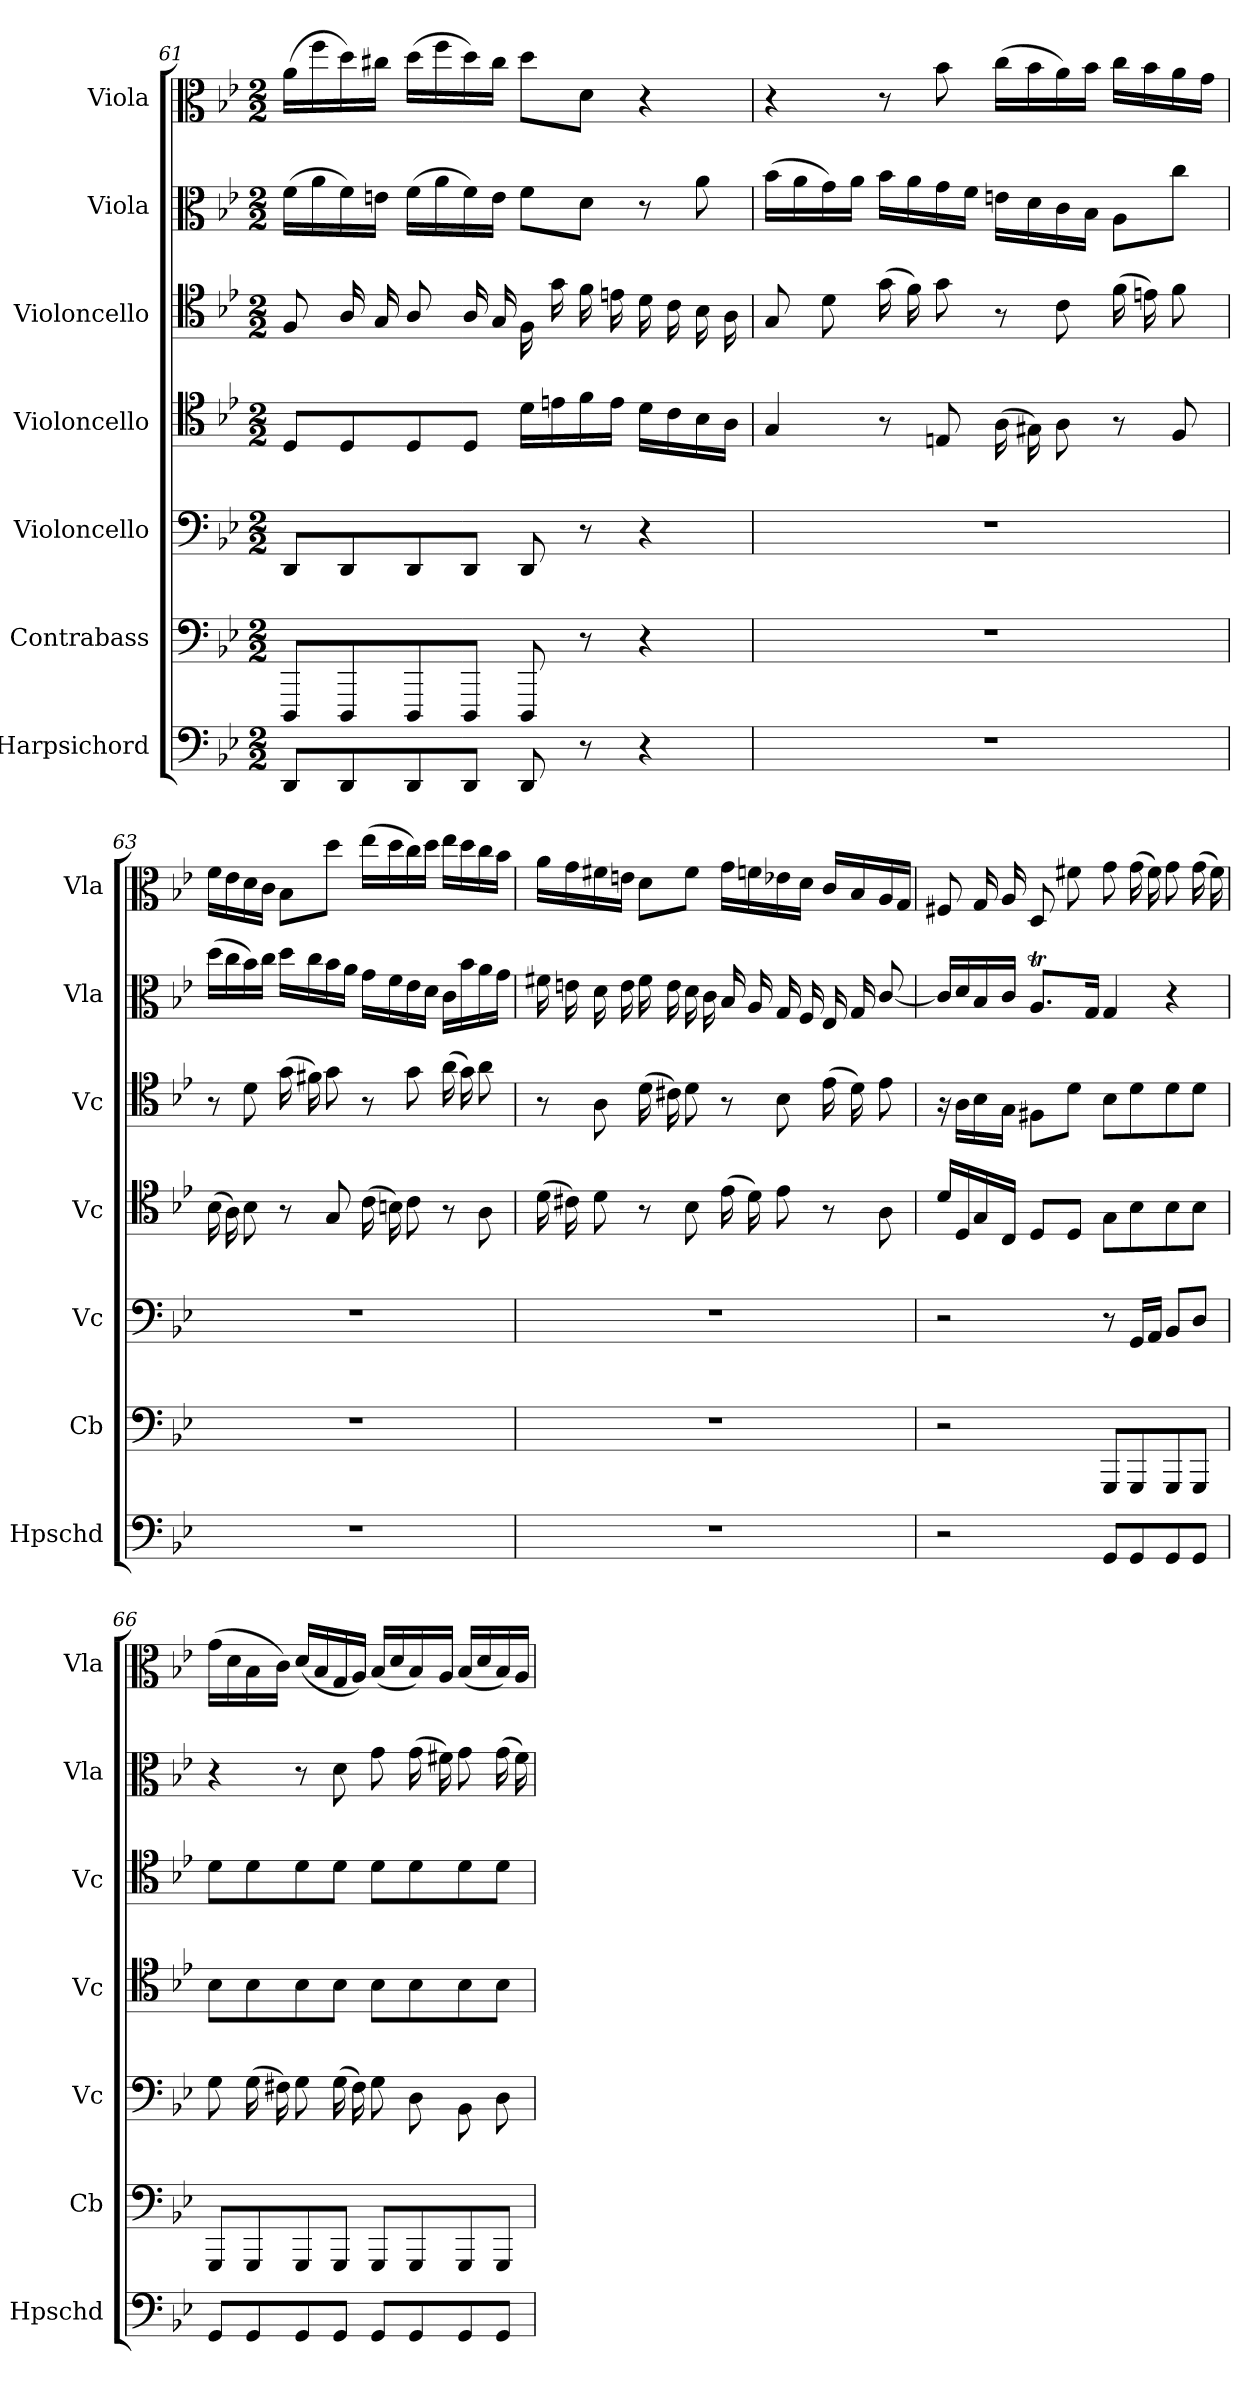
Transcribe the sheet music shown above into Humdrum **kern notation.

**kern	**kern	**kern	**kern	**kern	**kern	**kern
*part7	*part6	*part5	*part4	*part3	*part2	*part1
*staff7	*staff6	*staff5	*staff4	*staff3	*staff2	*staff1
*I"Harpsichord	*I"Contrabass	*I"Violoncello	*I"Violoncello	*I"Violoncello	*I"Viola	*I"Viola
*I'Hpschd	*I'Cb	*I'Vc	*I'Vc	*I'Vc	*I'Vla	*I'Vla
*clefF4	*clefF4	*clefF4	*clefC4	*clefC4	*clefC3	*clefC3
*	*ITrd7c12	*	*	*	*	*
*k[b-e-]	*k[b-e-]	*k[b-e-]	*k[b-e-]	*k[b-e-]	*k[b-e-]	*k[b-e-]
*B-:	*B-:	*B-:	*B-:	*B-:	*B-:	*B-:
*M2/2	*M2/2	*M2/2	*M2/2	*M2/2	*M2/2	*M2/2
=61	=61	=61	=61	=61	=61	=61
8DD/L	8DDDD/L	8DD/L	8D/L	8F/	(16f\LL	(16a\LL
.	.	.	.	.	16a\	16ff\
8DD/	8DDDD/	8DD/	8D/	16A/	16f\)	16dd\)
.	.	.	.	16G/	16en\JJ	16cc#X\JJ
8DD/	8DDDD/	8DD/	8D/	8A/	(16f\LL	(16dd\LL
.	.	.	.	.	16a\	16ff\
8DD/J	8DDDD/J	8DD/J	8D/J	16A/	16f\)	16dd\)
.	.	.	.	16G/	16e\JJ	16cc#\JJ
8DD/	8DDDD/	8DD/	16d\LL	16F\	8f\L	8dd\L
.	.	.	16en\	16g\	.	.
8r	8r	8r	16f\	16f\	8d\J	8d\J
.	.	.	16e\JJ	16en\	.	.
4r	4r	4r	16d\LL	16d\	8r	4r
.	.	.	16c\	16c\	.	.
.	.	.	16B-\	16B-\	8a\	.
.	.	.	16A\JJ	16A\	.	.
=62	=62	=62	=62	=62	=62	=62
1r	1r	1r	4G/	8G/	(16b-\LL	4r
.	.	.	.	.	16a\	.
.	.	.	.	8d\	16g\)	.
.	.	.	.	.	16a\JJ	.
.	.	.	8r	(16g\	16b-\LL	8r
.	.	.	.	16f\)	16a\	.
.	.	.	8En/	8g\	16g\	8b-\
.	.	.	.	.	16f\JJ	.
.	.	.	(16A\	8r	16en\LL	(16cc\LL
.	.	.	16G#X\)	.	16d\	16b-\
.	.	.	8A\	8c\	16c\	16a\)
.	.	.	.	.	16B-\JJ	16b-\JJ
.	.	.	8r	(16f\	8A\L	16cc\LL
.	.	.	.	16en\)	.	16b-\
.	.	.	8F/	8f\	8cc\J	16a\
.	.	.	.	.	.	16g\JJ
=63	=63	=63	=63	=63	=63	=63
1r	1r	1r	(16B-\	8r	(16dd\LL	16f\LL
.	.	.	16A\)	.	16cc\	16e-\
.	.	.	8B-\	8d\	16b-\)	16d\
.	.	.	.	.	16cc\JJ	16c\JJ
.	.	.	8r	(16g\	16dd\LL	8B-\L
.	.	.	.	16f#X\)	16cc\	.
.	.	.	8G/	8g\	16b-\	8dd\J
.	.	.	.	.	16a\JJ	.
.	.	.	(16c\	8r	16g\LL	(16ee-\LL
.	.	.	16Bn\)	.	16f\	16dd\
.	.	.	8c\	8g\	16e-\	16cc\)
.	.	.	.	.	16d\JJ	16dd\JJ
.	.	.	8r	(16a\	16c\LL	16ee-\LL
.	.	.	.	16g\)	16b-\	16dd\
.	.	.	8A\	8a\	16a\	16cc\
.	.	.	.	.	16g\JJ	16b-\JJ
=64	=64	=64	=64	=64	=64	=64
1r	1r	1r	(16d\	8r	16f#X\	16a\LL
.	.	.	16c#X\)	.	16en\	16g\
.	.	.	8d\	8A\	16d\	16f#X\
.	.	.	.	.	16e\	16en\JJ
.	.	.	8r	(16d\	16f#\	8d\L
.	.	.	.	16c#X\)	16e\	.
.	.	.	8B-\	8d\	16d\	8f#\J
.	.	.	.	.	16c\	.
.	.	.	(16e-\	8r	16B-/	16g\LL
.	.	.	16d\)	.	16A/	16fn\
.	.	.	8e-\	8B-\	16G/	16e-X\
.	.	.	.	.	16F/	16d\JJ
.	.	.	8r	(16e-\	16E-/	16c/LL
.	.	.	.	16d\)	16G/	16B-/
.	.	.	8A\	8e-\	[8c/	16A/
.	.	.	.	.	.	16G/JJ
=65	=65	=65	=65	=65	=65	=65
2r	2r	2r	16d/LL	16r	16c/LL]	8F#X/
.	.	.	16D/	16A\LL	16d/	.
.	.	.	16G/	16B-\	16B-/	16G/
.	.	.	16C/JJ	16G\JJ	16c/JJ	16A/
.	.	.	8D/L	8F#X\L	8.At/L	8D/
.	.	.	8D/J	8d\J	.	8f#X\
.	.	.	.	.	16G/Jk	.
8GG/L	8GGGG/L	8r	8G\L	8B-\L	4G/	8g\
8GG/	8GGGG/	16GG/LL	8B-\	8d\	.	(16g\
.	.	16AA/JJ	.	.	.	16f#\)
8GG/	8GGGG/	8BB-/L	8B-\	8d\	4r	8g\
8GG/J	8GGGG/J	8D/J	8B-\J	8d\J	.	(16g\
.	.	.	.	.	.	16f#\)
=66	=66	=66	=66	=66	=66	=66
8GG/L	8GGGG/L	8G\	8B-\L	8d\L	4r	(16g\LL
.	.	.	.	.	.	16d\
8GG/	8GGGG/	(16G\	8B-\	8d\	.	16B-\
.	.	16F#X\)	.	.	.	16c\JJ)
8GG/	8GGGG/	8G\	8B-\	8d\	8r	(16d/LL
.	.	.	.	.	.	16B-/
8GG/J	8GGGG/J	(16G\	8B-\J	8d\J	8d\	16G/
.	.	16F#\)	.	.	.	16A/JJ)
8GG/L	8GGGG/L	8G\	8B-\L	8d\L	8g\	(16B-/LL
.	.	.	.	.	.	16d/
8GG/	8GGGG/	8D\	8B-\	8d\	(16g\	16B-/)
.	.	.	.	.	16f#X\)	16A/JJ
8GG/	8GGGG/	8BB-\	8B-\	8d\	8g\	(16B-/LL
.	.	.	.	.	.	16d/
8GG/J	8GGGG/J	8D\	8B-\J	8d\J	(16g\	16B-/)
.	.	.	.	.	16f#\)	16A/JJ
=	=	=	=	=	=	=
*-	*-	*-	*-	*-	*-	*-
